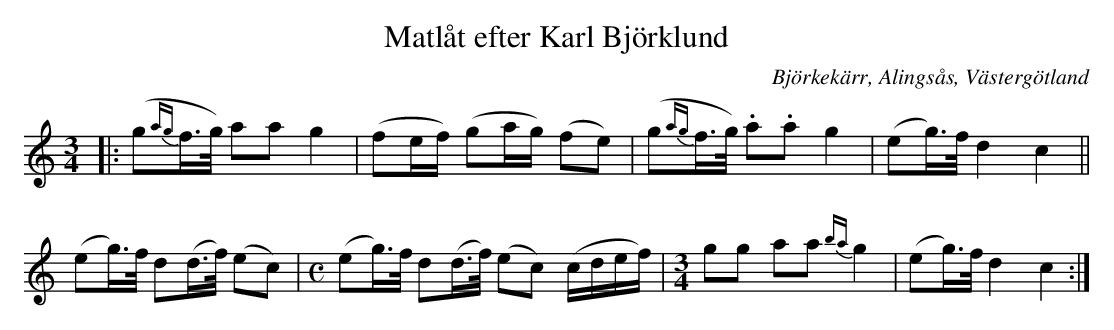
X:1
T:Matlåt efter Karl Björklund
O:Björkekärr, Alingsås, Västergötland
M:3/4
L:1/4
K:C
|: (g/{ag}f//>g//) a/a/ g | (f/e//f//) (g/a//g//) (f/e/) | (g/{ag}f//>g//) .a/.a/ g | (e/g//)>f// d c ||
(e/g//)>f// d/(d//>f//) (e/c/) | [M:C](e/g//)>f// d/(d//>f//) (e/c/) (c//d//e//f//) | [M:3/4] g/g/ a/a/{ba}g |(e/g//)>f// d c :|
